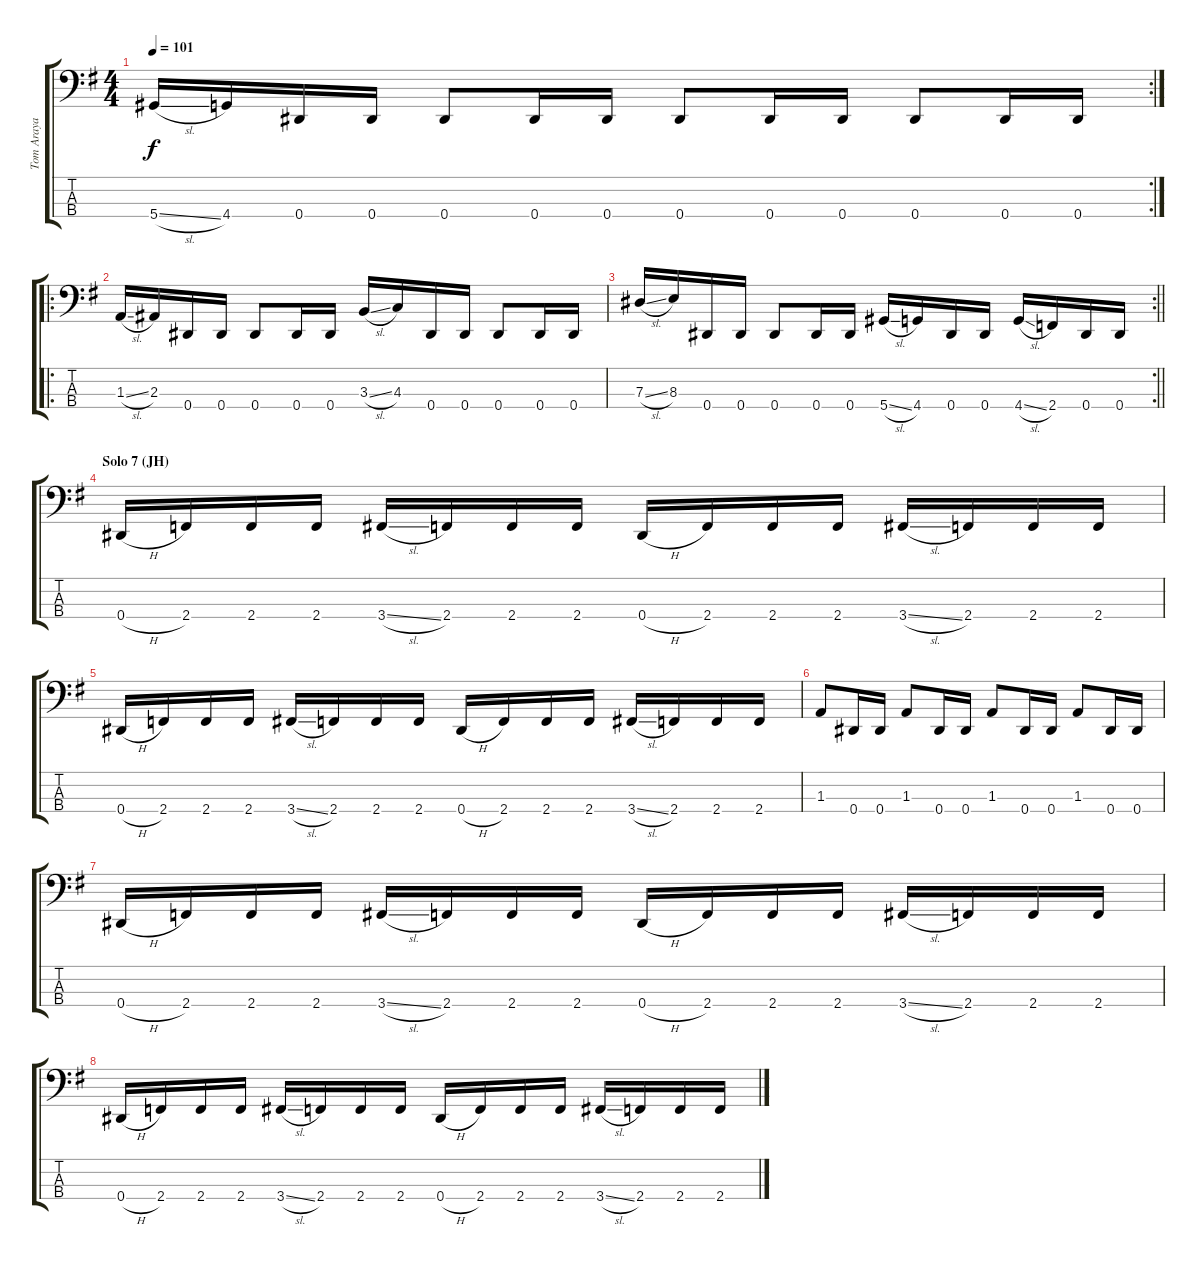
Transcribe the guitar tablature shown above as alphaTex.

\track ("Tom Araya" "Tom Araya") {instrument electricbassfinger}
\staff {score tabs}
\tuning (Gb2 Db2 Ab1 Eb1) {hide}
\rc 2
\ts (4 4)
\tempo 101
\clef f4
\ks g
5.4{sl}.16{dy f} 4.4.16 0.4.16 0.4.16 0.4.8 0.4.16 0.4.16 0.4.8 0.4.16 0.4.16 0.4.8 0.4.16 0.4.16 |
\ro
1.3{sl}.16 2.3.16 0.4.16 0.4.16 0.4.8 0.4.16 0.4.16 3.3{sl}.16 4.3.16 0.4.16 0.4.16 0.4.8 0.4.16 0.4.16 |
\rc 2
\barLineRight lightlight
7.3{sl}.16 8.3.16 0.4.16 0.4.16 0.4.8 0.4.16 0.4.16 5.4{sl}.16 4.4.16 0.4.16 0.4.16 4.4{sl}.16 2.4.16 0.4.16 0.4.16 |
\section ("" "Solo 7 (JH)")
0.4{h}.16 2.4.16 2.4.16 2.4.16 3.4{sl}.16 2.4.16 2.4.16 2.4.16 0.4{h}.16 2.4.16 2.4.16 2.4.16 3.4{sl}.16 2.4.16 2.4.16 2.4.16 |
0.4{h}.16 2.4.16 2.4.16 2.4.16 3.4{sl}.16 2.4.16 2.4.16 2.4.16 0.4{h}.16 2.4.16 2.4.16 2.4.16 3.4{sl}.16 2.4.16 2.4.16 2.4.16 |
1.3.8 0.4.16 0.4.16 1.3.8 0.4.16 0.4.16 1.3.8 0.4.16 0.4.16 1.3.8 0.4.16 0.4.16 |
0.4{h}.16 2.4.16 2.4.16 2.4.16 3.4{sl}.16 2.4.16 2.4.16 2.4.16 0.4{h}.16 2.4.16 2.4.16 2.4.16 3.4{sl}.16 2.4.16 2.4.16 2.4.16 |
0.4{h}.16 2.4.16 2.4.16 2.4.16 3.4{sl}.16 2.4.16 2.4.16 2.4.16 0.4{h}.16 2.4.16 2.4.16 2.4.16 3.4{sl}.16 2.4.16 2.4.16 2.4.16
